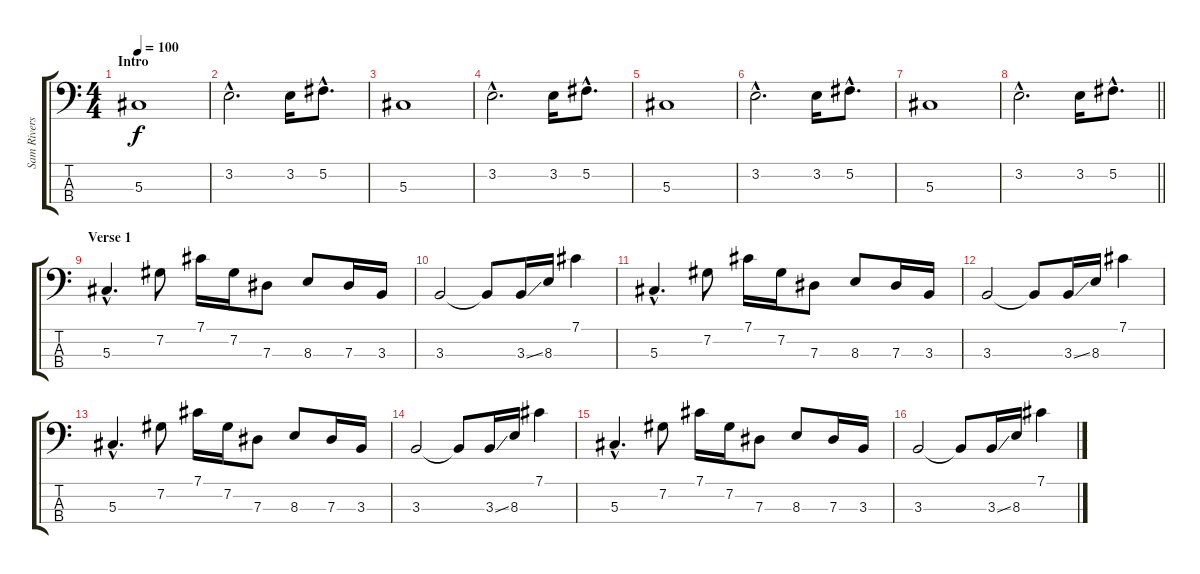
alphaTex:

\track ("Sam Rivers (Bass)" "Sam Rivers") {instrument electricbassfinger}
\staff {score tabs}
\tuning (Gb2 Db2 Ab1 Db1) {hide}
\ts (4 4)
\section ("" "Intro")
\tempo 100
\clef f4
\ks c
5.3.1{dy f instrument electricbassfinger} |
3.2{hac}.2{d} 3.2.16 5.2{hac}.8{d} |
5.3.1 |
3.2{hac}.2{d} 3.2.16 5.2{hac}.8{d} |
5.3.1 |
3.2{hac}.2{d} 3.2.16 5.2{hac}.8{d} |
5.3.1 |
\barLineRight lightlight
3.2{hac}.2{d} 3.2.16 5.2{hac}.8{d} |
\section ("" "Verse 1")
5.3{hac}.4{d} 7.2.8 7.1.16 7.2.16 7.3.8 8.3.8 7.3.16 3.3.16 |
3.3.2 3.3{t}.8 3.3{ss}.16 8.3.16 7.1.4 |
5.3{hac}.4{d} 7.2.8 7.1.16 7.2.16 7.3.8 8.3.8 7.3.16 3.3.16 |
3.3.2 3.3{t}.8 3.3{ss}.16 8.3.16 7.1.4 |
5.3{hac}.4{d} 7.2.8 7.1.16 7.2.16 7.3.8 8.3.8 7.3.16 3.3.16 |
3.3.2 3.3{t}.8 3.3{ss}.16 8.3.16 7.1.4 |
5.3{hac}.4{d} 7.2.8 7.1.16 7.2.16 7.3.8 8.3.8 7.3.16 3.3.16 |
3.3.2 3.3{t}.8 3.3{ss}.16 8.3.16 7.1.4
